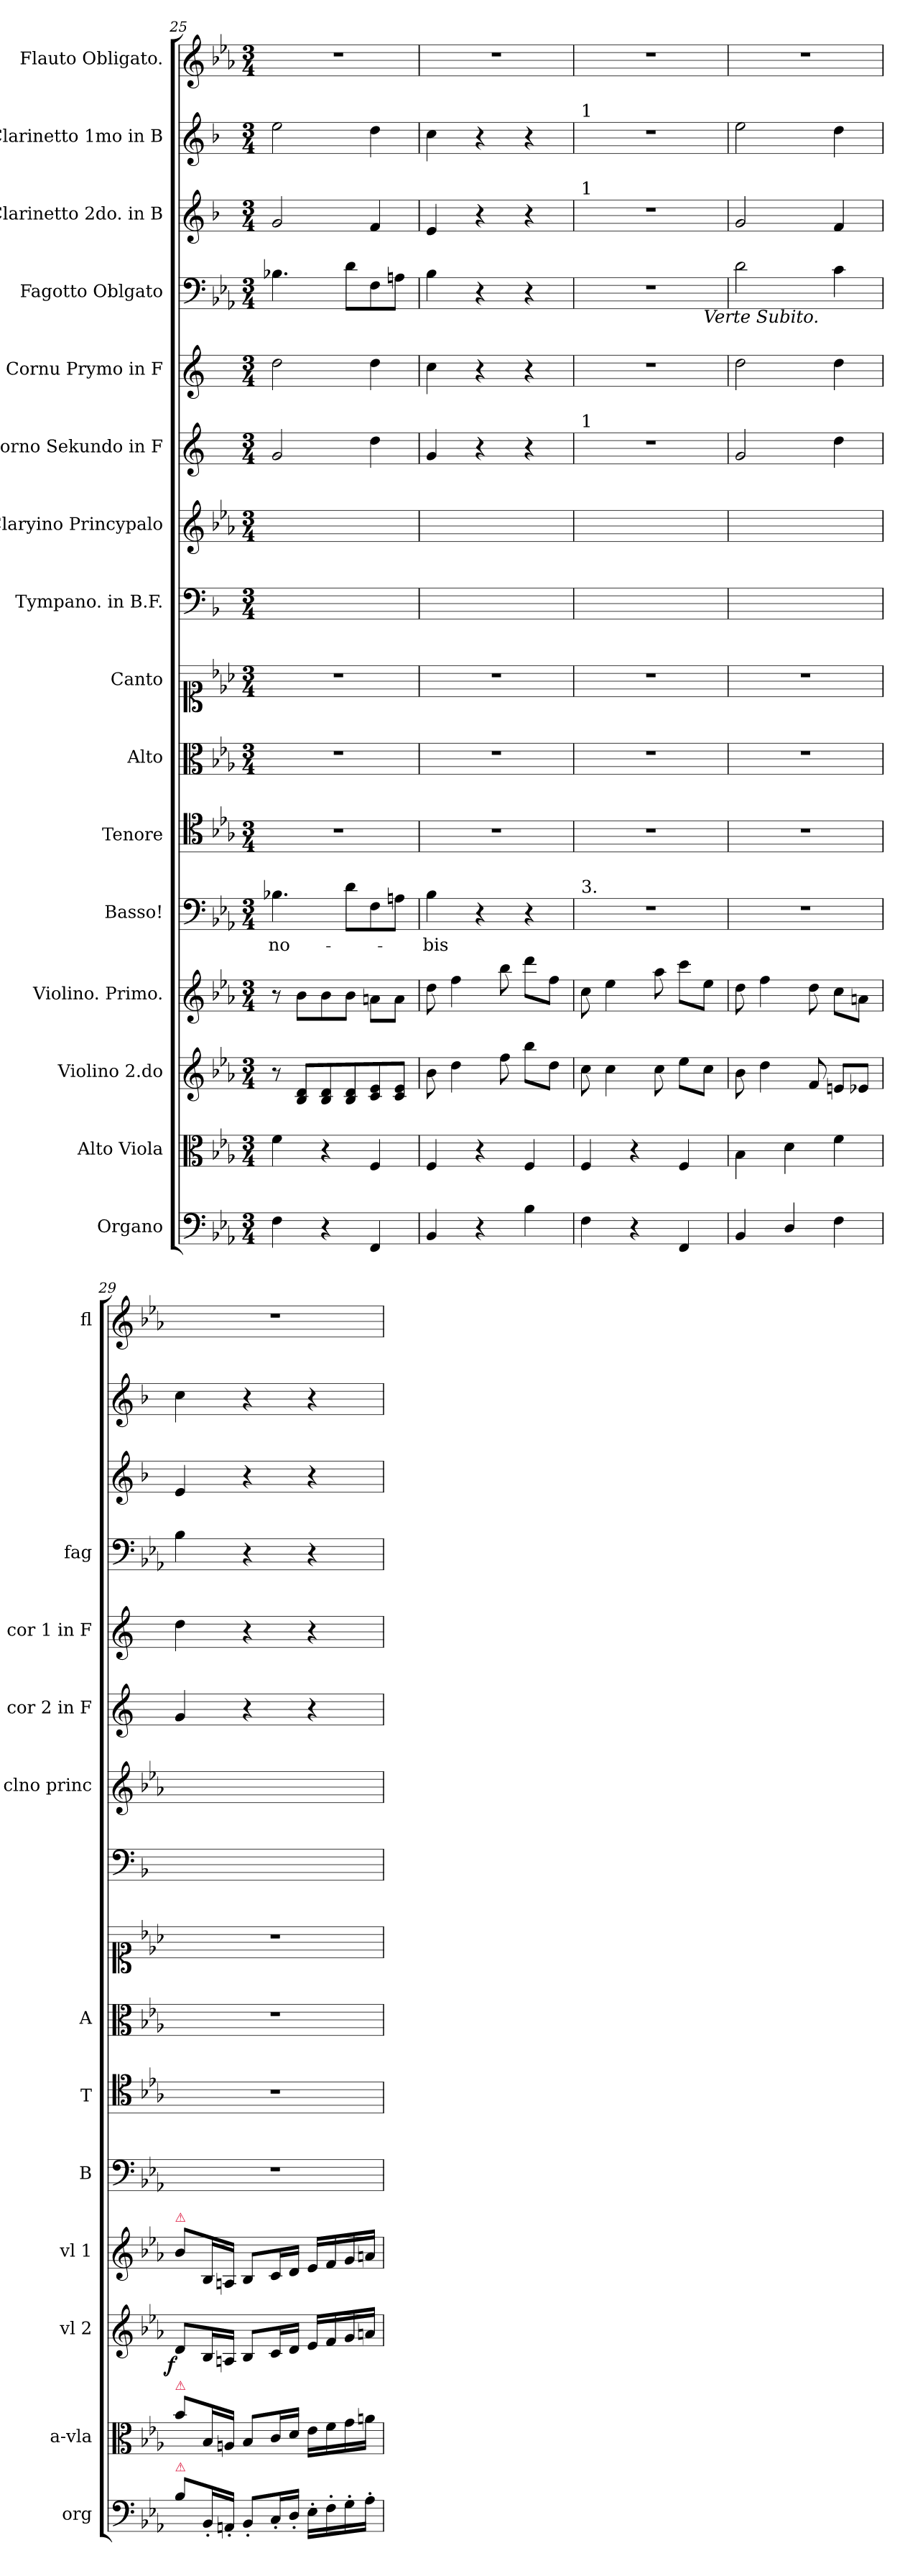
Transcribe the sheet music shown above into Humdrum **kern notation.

**kern	**dynam	**kern	**kern	**dynam	**kern	**dynam	**kern	**text	**kern	**kern	**kern	**kern	**kern	**kern	**kern	**kern	**kern	**kern	**kern
*part16	*part16	*part15	*part14	*part14	*part13	*part13	*part12	*part12	*part11	*part10	*part9	*part8	*part7	*part6	*part5	*part4	*part3	*part2	*part1
*staff16	*staff16	*staff15	*staff14	*staff14	*staff13	*staff13	*staff12	*staff12	*staff11	*staff10	*staff9	*staff8	*staff7	*staff6	*staff5	*staff4	*staff3	*staff2	*staff1
*I"Organo	*	*I"Alto Viola	*I"Violino 2.do	*	*I"Violino. Primo.	*	*I"Basso!	*	*I"Tenore	*I"Alto	*I"Canto	*I"Tympano. in B.F.	*I"Claryino Princypalo	*I"Corno Sekundo in F	*I"Cornu Prymo in F	*I"Fagotto Oblgato	*I"Clarinetto 2do. in B	*I"Clarinetto 1mo in B	*I"Flauto Obligato.
*I'org	*	*I'a-vla	*I'vl 2	*	*I'vl 1	*	*I'B	*	*I'T	*I'A	*	*	*I'clno princ	*I'cor 2 in F	*I'cor 1 in F	*I'fag	*	*	*I'fl
*clefF4	*	*clefC3	*clefG2	*	*clefG2	*	*clefF4	*	*clefC4	*clefC3	*clefC1	*clefF4	*clefG2	*clefG2	*clefG2	*clefF4	*clefG2	*clefG2	*clefG2
*	*	*	*	*	*	*	*	*	*	*	*	*ITrd1c2	*	*ITrd-2c-3	*ITrd-2c-3	*	*ITrd1c2	*ITrd1c2	*
*k[b-e-a-]	*	*k[b-e-a-]	*k[b-e-a-]	*	*k[b-e-a-]	*	*k[b-e-a-]	*	*k[b-e-a-]	*k[b-e-a-]	*k[b-e-a-]	*k[b-e-a-]	*k[b-e-a-]	*k[b-e-a-]	*k[b-e-a-]	*k[b-e-a-]	*k[b-e-a-]	*k[b-e-a-]	*k[b-e-a-]
*E-:	*	*E-:	*E-:	*	*E-:	*	*E-:	*	*E-:	*E-:	*E-:	*E-:	*E-:	*	*	*E-:	*E-:	*E-:	*E-:
*M3/4	*	*M3/4	*M3/4	*	*M3/4	*	*M3/4	*	*M3/4	*M3/4	*M3/4	*M3/4	*M3/4	*M3/4	*M3/4	*M3/4	*M3/4	*M3/4	*M3/4
=25	=25	=25	=25	=25	=25	=25	=25	=25	=25	=25	=25	=25	=25	=25	=25	=25	=25	=25	=25
4F\	.	4f\	8r	.	8r	.	4.B-X\	no-	2.r	2.r	2.r	2.ryy	2.ryy	2b-/	2ff\	4.B-X\	2f/	2dd\	2.r
.	.	.	8B-/ 8d/L	.	8b-\L	.	.	.	.	.	.	.	.	.	.	.	.	.	.
4r	.	4r	8B-/ 8d/	.	8b-\	.	.	.	.	.	.	.	.	.	.	.	.	.	.
.	.	.	8B-/ 8d/	.	8b-\J	.	8d\L	.	.	.	.	.	.	.	.	8d\L	.	.	.
4FF/	.	4F/	8c/ 8e-/	.	8an\L	.	8F\	.	.	.	.	.	.	4ff\	4ff\	8F\	4e-/	4cc\	.
.	.	.	8c/ 8e-/J	.	8a\J	.	8An\J	.	.	.	.	.	.	.	.	8An\J	.	.	.
=26	=26	=26	=26	=26	=26	=26	=26	=26	=26	=26	=26	=26	=26	=26	=26	=26	=26	=26	=26
4BB-/	.	4F/	8b-\	.	8dd\	.	4B-\	-bis	2.r	2.r	2.r	2.ryy	2.ryy	4b-/	4ee-\	4B-\	4d/	4b-\	2.r
.	.	.	4dd\	.	4ff\	.	.	.	.	.	.	.	.	.	.	.	.	.	.
4r	.	4r	.	.	.	.	4r	.	.	.	.	.	.	4r	4r	4r	4r	4r	.
.	.	.	8ff\	.	8bb-\	.	.	.	.	.	.	.	.	.	.	.	.	.	.
4B-\	.	4F/	8bb-\L	.	8ddd\L	.	4r	.	.	.	.	.	.	4r	4r	4r	4r	4r	.
.	.	.	8dd\J	.	8ff\J	.	.	.	.	.	.	.	.	.	.	.	.	.	.
=27	=27	=27	=27	=27	=27	=27	=27	=27	=27	=27	=27	=27	=27	=27	=27	=27	=27	=27	=27
!	!	!	!	!	!	!	!	!	!	!	!	!	!	!	!	!	!	!LO:TX:a:t=1	!
!	!	!	!	!	!	!	!	!	!	!	!	!	!	!	!	!	!LO:TX:a:t=1	!	!
!	!	!	!	!	!	!	!	!	!	!	!	!	!	!	!	!LO:TX:a:t=1	!	!	!
!	!	!	!	!	!	!	!	!	!	!	!	!	!	!LO:TX:a:t=1	!	!	!	!	!
!	!	!	!	!	!	!	!LO:TX:a:t=3.	!	!	!	!	!	!	!	!	!	!	!	!
*	*	*	*	*	*	*	*	*	*	*	*	*	*	*	*	*^	*	*	*
4F\	.	4F/	8cc\	.	8cc\	.	2.r	.	2.r	2.r	2.r	2.ryy	2.ryy	2.r	2.r	2.r	2ryy	2.r	2.r	2.r
.	.	.	4cc\	.	4ee-\	.	.	.	.	.	.	.	.	.	.	.	.	.	.	.
4r	.	4r	.	.	.	.	.	.	.	.	.	.	.	.	.	.	.	.	.	.
.	.	.	8cc\	.	8aa-\	.	.	.	.	.	.	.	.	.	.	.	.	.	.	.
4FF/	.	4F/	8ee-\L	.	8ccc\L	.	.	.	.	.	.	.	.	.	.	.	8ryy	.	.	.
!	!	!	!	!	!	!	!	!	!	!	!	!	!	!	!	!	!LO:TX:b:i:t=Verte Subito.	!	!	!
.	.	.	8cc\J	.	8ee-\J	.	.	.	.	.	.	.	.	.	.	.	8ryy	.	.	.
*	*	*	*	*	*	*	*	*	*	*	*	*	*	*	*	*v	*v	*	*	*
=28	=28	=28	=28	=28	=28	=28	=28	=28	=28	=28	=28	=28	=28	=28	=28	=28	=28	=28	=28
4BB-/	.	4B-\	8b-\	.	8dd\	.	2.r	.	2.r	2.r	2.r	2.ryy	2.ryy	2b-/	2ff\	2d\	2f/	2dd\	2.r
.	.	.	4dd\	.	4ff\	.	.	.	.	.	.	.	.	.	.	.	.	.	.
4D/	.	4d\	.	.	.	.	.	.	.	.	.	.	.	.	.	.	.	.	.
.	.	.	8f/	.	8dd\	.	.	.	.	.	.	.	.	.	.	.	.	.	.
4F\	.	4f\	8en/L	.	8cc\L	.	.	.	.	.	.	.	.	4ff\	4ff\	4c\	4e-/	4cc\	.
.	.	.	8e-X/J	.	8an\J	.	.	.	.	.	.	.	.	.	.	.	.	.	.
=29	=29	=29	=29	=29	=29	=29	=29	=29	=29	=29	=29	=29	=29	=29	=29	=29	=29	=29	=29
!	!	!	!	!	!LO:TX:a:color=crimson:t=⚠	!	!	!	!	!	!	!	!	!	!	!	!	!	!
!	!	!LO:TX:a:color=crimson:t=⚠	!	!	!	!	!	!	!	!	!	!	!	!	!	!	!	!	!
!LO:TX:a:color=crimson:t=⚠	!	!	!	!	!	!	!	!	!	!	!	!	!	!	!	!	!	!	!
!	!	!	!	!LO:DY:rj	!	!LO:DY:b:rj	!	!	!	!	!	!	!	!	!	!	!	!	!
8B-\L	for	8b-\L	8d/L	f	8b-\L	fr	2.r	.	2.r	2.r	2.r	2.ryy	2.ryy	4b-/	4ff\	4B-\	4d/	4b-\	2.r
16BB-'/L	.	16B-/L	16B-/L	.	16B-/L	.	.	.	.	.	.	.	.	.	.	.	.	.	.
16AAn'/JJ	.	16An/JJ	16An/JJ	.	16An/JJ	.	.	.	.	.	.	.	.	.	.	.	.	.	.
8BB-'/L	.	8B-/L	8B-/L	.	8B-/L	.	.	.	.	.	.	.	.	4r	4r	4r	4r	4r	.
16C'/L	.	16c/L	16c/L	.	16c/L	.	.	.	.	.	.	.	.	.	.	.	.	.	.
16D'/JJ	.	16d/JJ	16d/JJ	.	16d/JJ	.	.	.	.	.	.	.	.	.	.	.	.	.	.
16E-'\LL	.	16e-\LL	16e-/LL	.	16e-/LL	.	.	.	.	.	.	.	.	4r	4r	4r	4r	4r	.
16F'\	.	16f\	16f/	.	16f/	.	.	.	.	.	.	.	.	.	.	.	.	.	.
16G'\	.	16g\	16g/	.	16g/	.	.	.	.	.	.	.	.	.	.	.	.	.	.
16A-'\JJ	.	16an\JJ	16an/JJ	.	16an/JJ	.	.	.	.	.	.	.	.	.	.	.	.	.	.
=	=	=	=	=	=	=	=	=	=	=	=	=	=	=	=	=	=	=	=
*-	*-	*-	*-	*-	*-	*-	*-	*-	*-	*-	*-	*-	*-	*-	*-	*-	*-	*-	*-
